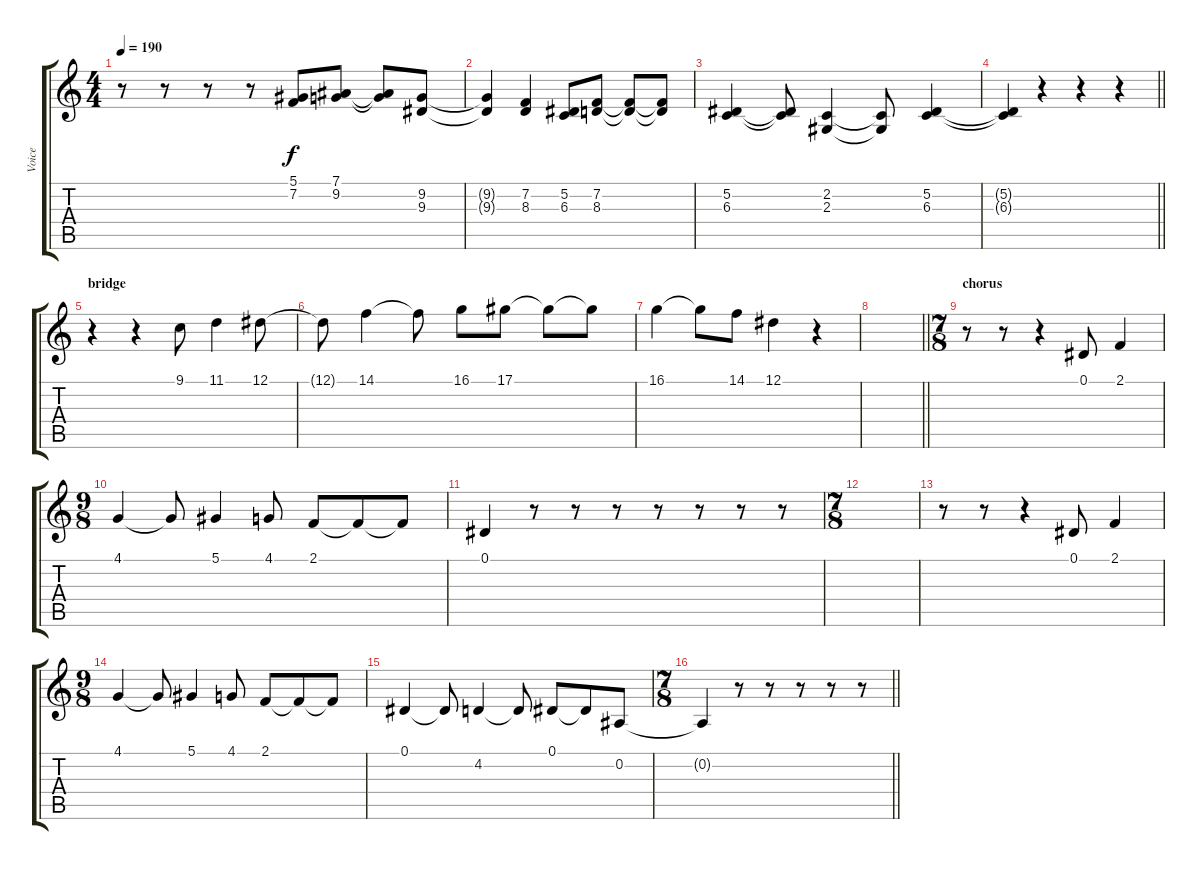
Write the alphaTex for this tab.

\track ("Voice" "Voice") {instrument lead2sawtooth}
\staff {score tabs}
\tuning (Eb4 Bb3 Gb3 Db3 Ab2 Eb2) {hide}
\ts (4 4)
\tempo 190
\clef g2
\ks c
r.8{dy f} r.8 r.8 r.8 (5.1 7.2).8 (7.1 9.2).8 (7.1{t} 9.2{t}).8 (9.2 9.3).8 |
(9.2{t} 9.3{t}).4 (7.2 8.3).4 (5.2 6.3).8 (7.2 8.3).8 (7.2{t} 8.3{t}).8 (7.2{t} 8.3{t}).8 |
(5.2 6.3).4 (5.2{t} 6.3{t}).8 (2.2 2.3).4 (2.2{t} 2.3{t}).8 (5.2 6.3).4 |
\barLineRight lightlight
(5.2{t} 6.3{t}).4 r.4 r.4 r.4 |
\section ("" "bridge")
r.4 r.4 9.1.8 11.1.4 12.1.8 |
12.1{t}.8 14.1.4 14.1{t}.8 16.1.8 17.1.8 17.1{t}.8 17.1{t}.8 |
16.1.4 16.1{t}.8 14.1.8 12.1.4 r.4 |
\barLineRight lightlight
|
\ts (7 8)
\section ("" "chorus")
r.8 r.8 r.4 0.1.8 2.1.4 |
\ts (9 8)
4.1.4 4.1{t}.8 5.1.4 4.1.8 2.1.8 2.1{t}.8 2.1{t}.8 |
0.1.4 r.8 r.8 r.8 r.8 r.8 r.8 r.8 |
\ts (7 8)
|
r.8 r.8 r.4 0.1.8 2.1.4 |
\ts (9 8)
4.1.4 4.1{t}.8 5.1.4 4.1.8 2.1.8 2.1{t}.8 2.1{t}.8 |
0.1.4 0.1{t}.8 4.2.4 4.2{t}.8 0.1.8 0.1{t}.8 0.2.8 |
\ts (7 8)
\barLineRight lightlight
0.2{t}.4 r.8 r.8 r.8 r.8 r.8
